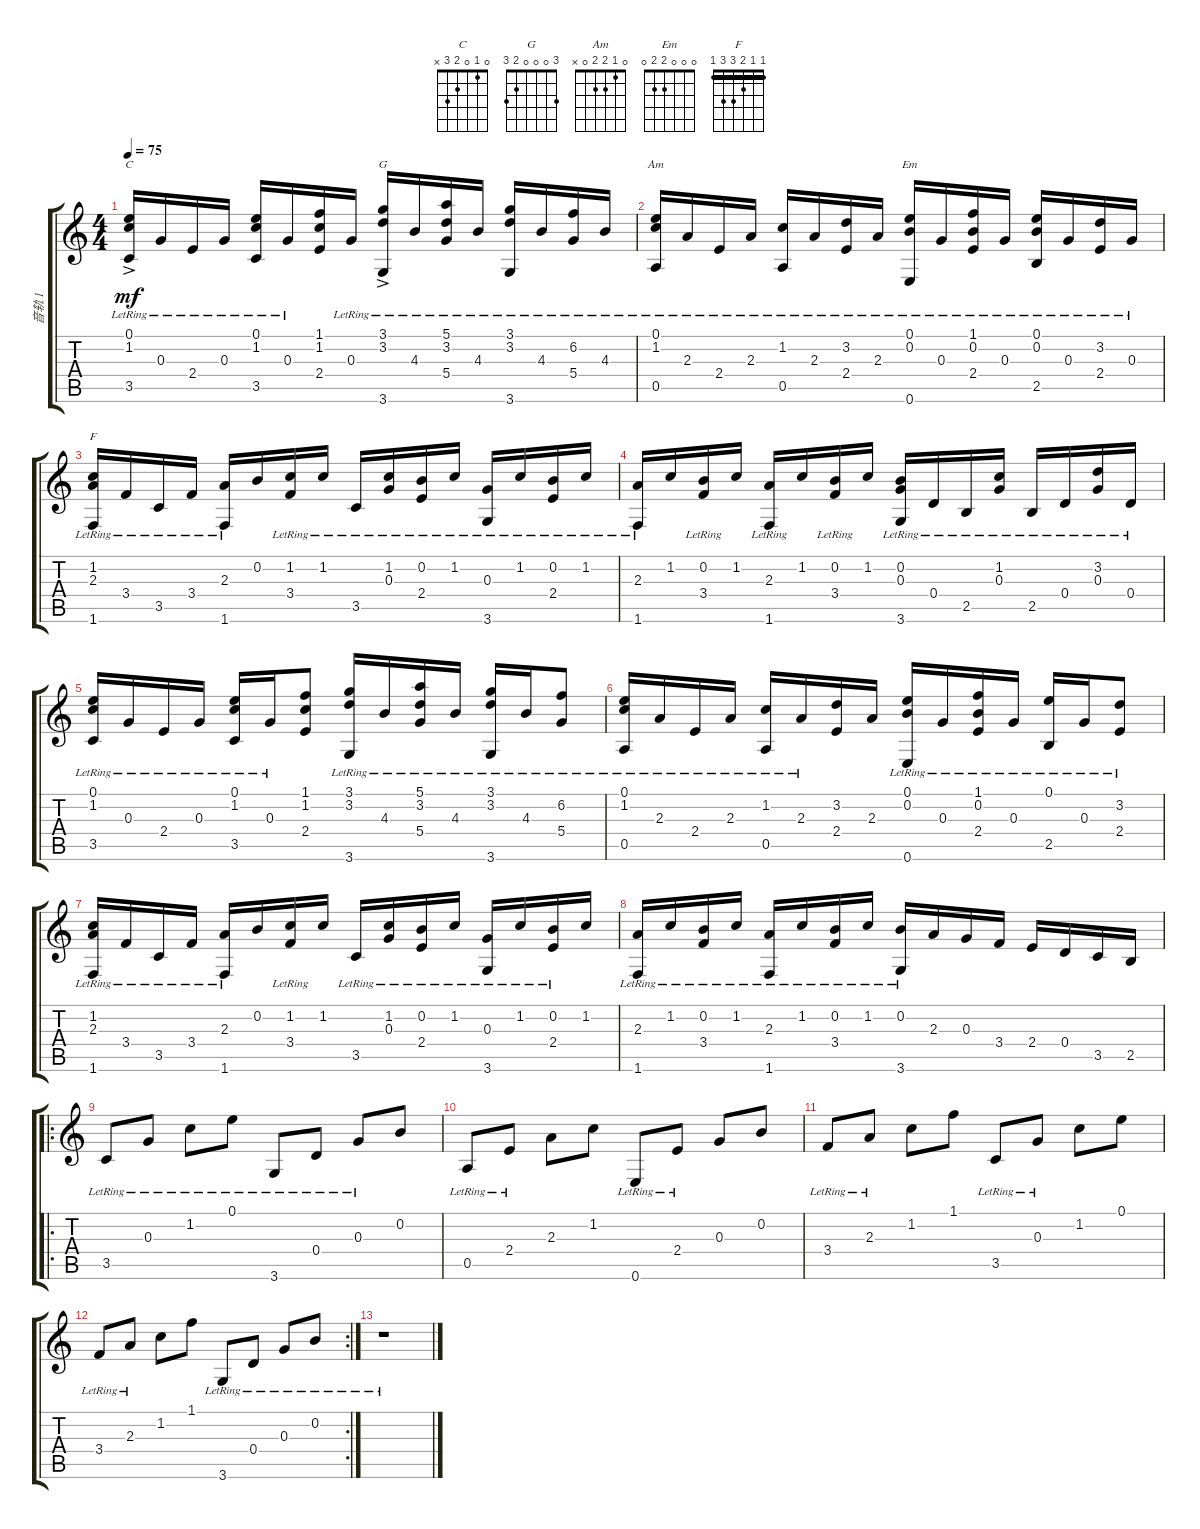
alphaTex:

\track ("音轨 1" "音轨 1") {instrument acousticguitarsteel}
\staff {score tabs}
\tuning (E4 B3 G3 D3 A2 E2) {hide}
\chord ("C" 0 1 0 2 3 x)
\chord ("G" 3 0 0 0 2 3)
\chord ("Am" 0 1 2 2 0 x)
\chord ("Em" 0 0 0 2 2 0)
\chord ("F" 1 1 2 3 3 1) {barre 1}
\ts (4 4)
\tempo 75
\clef g2
\ks c
(0.1{lr} 1.2{lr} 3.5{ac lr}).16{ch "C" dy mf} 0.3{lr}.16 2.4{lr}.16 0.3{lr}.16 (0.1{lr} 1.2{lr} 3.5{lr}).16 0.3{lr}.16 (1.1 1.2 2.4).16 0.3{lr}.16 (3.1{lr} 3.2{lr} 3.6{ac lr}).16{ch "G"} 4.3{lr}.16 (5.1 3.2{lr} 5.4{lr}).16 4.3{lr}.16 (3.1 3.2{lr} 3.6{lr}).16 4.3{lr}.16 (6.2{lr} 5.4{lr}).16 4.3{lr}.16 |
(0.1{lr} 1.2{lr} 0.5).16{ch "Am"} 2.3{lr}.16 2.4{lr}.16 2.3{lr}.16 (1.2{lr} 0.5{lr}).16 2.3{lr}.16 (3.2 2.4{lr}).16 2.3{lr}.16 (0.1 0.2{lr} 0.6{lr}).16{ch "Em"} 0.3{lr}.16 (1.1 0.2{lr} 2.4{lr}).16 0.3{lr}.16 (0.1{lr} 0.2 2.5{lr}).16 0.3{lr}.16 (3.2{lr} 2.4{lr}).16 0.3{lr}.16 |
(1.2{lr} 2.3{lr} 1.6{lr}).16{ch "F"} 3.4{lr}.16 3.5{lr}.16 3.4{lr}.16 (2.3{lr} 1.6{lr}).16 0.2.16 (1.2{lr} 3.4{lr}).16 1.2{lr}.16 3.5{lr}.16 (1.2 0.3{lr}).16 (0.2 2.4{lr}).16 1.2{lr}.16 (0.3{lr} 3.6{lr}).16 1.2{lr}.16 (0.2 2.4{lr}).16 1.2{lr}.16 |
(2.3{lr} 1.6{lr}).16 1.2.16 (0.2 3.4{lr}).16 1.2.16 (2.3{lr} 1.6{lr}).16 1.2.16 (0.2 3.4{lr}).16 1.2.16 (0.2{lr} 0.3{lr} 3.6{lr}).16 0.4{lr}.16 2.5{lr}.16 (1.2{lr} 0.3{lr}).16 2.5{lr}.16 0.4{lr}.16 (3.2{lr} 0.3{lr}).16 0.4{lr}.16 |
(0.1{lr} 1.2{lr} 3.5{lr}).16 0.3{lr}.16 2.4{lr}.16 0.3{lr}.16 (0.1{lr} 1.2{lr} 3.5{lr}).16 0.3{lr}.16 (1.1 1.2 2.4).8 (3.1 3.2{lr} 3.6{lr}).16 4.3{lr}.16 (5.1 3.2{lr} 5.4{lr}).16 4.3{lr}.16 (3.1 3.2{lr} 3.6{lr}).16 4.3{lr}.16 (6.2{lr} 5.4{lr}).8 |
(0.1{lr} 1.2{lr} 0.5{lr}).16 2.3{lr}.16 2.4{lr}.16 2.3{lr}.16 (1.2{lr} 0.5{lr}).16 2.3{lr}.16 (3.2 2.4).16 2.3.16 (0.1{lr} 0.2{lr} 0.6).16 0.3{lr}.16 (1.1 0.2{lr} 2.4).16 0.3{lr}.16 (0.1{lr} 2.5{lr}).16 0.3{lr}.16 (3.2{lr} 2.4{lr}).8 |
(1.2{lr} 2.3{lr} 1.6{lr}).16 3.4{lr}.16 3.5{lr}.16 3.4{lr}.16 (2.3{lr} 1.6{lr}).16 0.2.16 (1.2 3.4{lr}).16 1.2.16 3.5{lr}.16 (1.2{lr} 0.3{lr}).16 (0.2{lr} 2.4{lr}).16 1.2{lr}.16 (0.3{lr} 3.6{lr}).16 1.2{lr}.16 (0.2{lr} 2.4{lr}).16 1.2.16 |
(2.3{lr} 1.6{lr}).16 1.2{lr}.16 (0.2{lr} 3.4{lr}).16 1.2{lr}.16 (2.3{lr} 1.6{lr}).16 1.2{lr}.16 (0.2{lr} 3.4{lr}).16 1.2{lr}.16 (0.2{lr} 3.6{lr}).16 2.3.16 0.3.16 3.4.16 2.4.16 0.4.16 3.5.16 2.5.16 |
\ro
3.5{lr}.8 0.3{lr}.8 1.2{lr}.8 0.1{lr}.8 3.6{lr}.8 0.4{lr}.8 0.3{lr}.8 0.2.8 |
0.5{lr}.8 2.4{lr}.8 2.3.8 1.2.8 0.6{lr}.8 2.4{lr}.8 0.3.8 0.2.8 |
3.4{lr}.8 2.3{lr}.8 1.2.8 1.1.8 3.5{lr}.8 0.3{lr}.8 1.2.8 0.1.8 |
\rc 2
3.4{lr}.8 2.3{lr}.8 1.2.8 1.1.8 3.6{lr}.8 0.4{lr}.8 0.3{lr}.8 0.2{lr}.8 |
r.1
